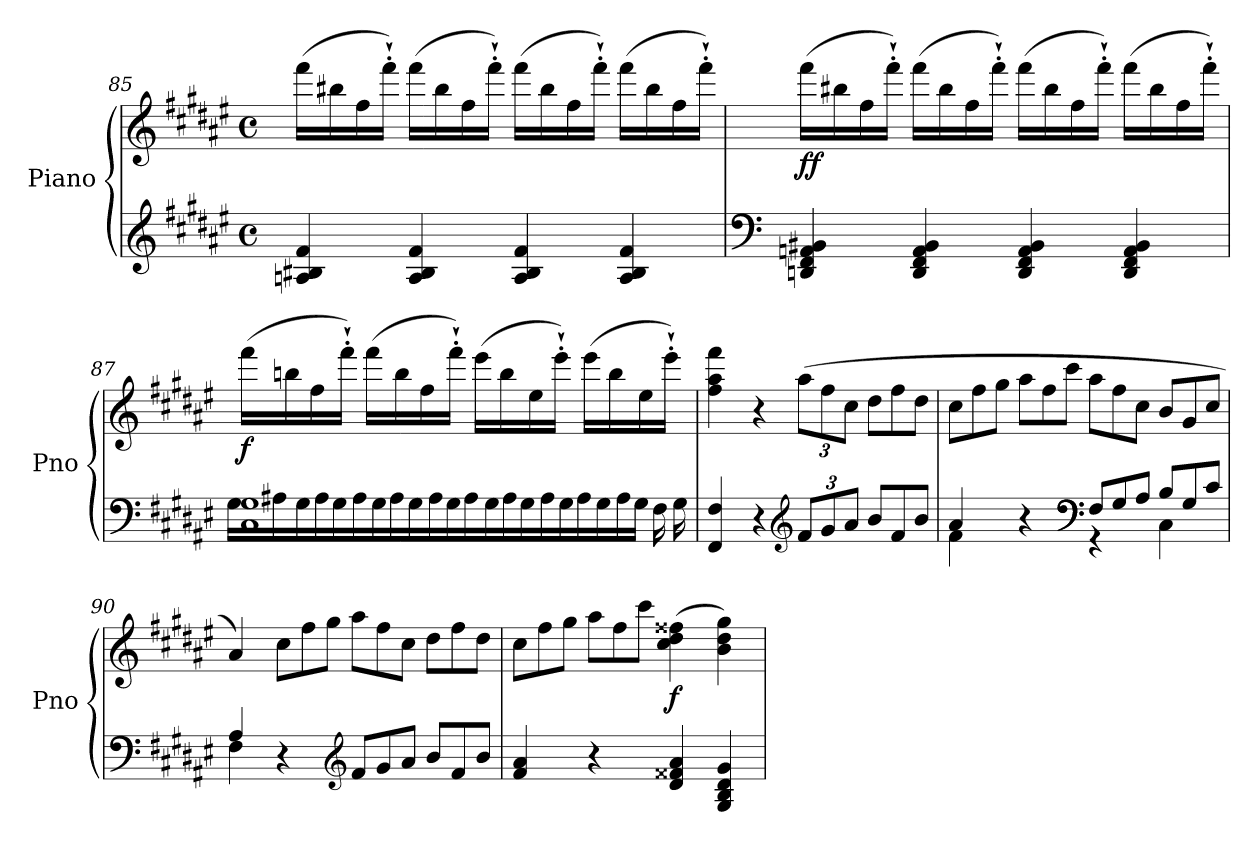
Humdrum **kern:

**kern	**kern	**dynam
*part1	*part1	*part1
*staff2	*staff1	*staff1/2
*I"Piano	*	*
*I'Pno	*	*
!!LO:LB:g=z
*clefG2	*clefG2	*
*k[f#c#g#d#a#e#]	*k[f#c#g#d#a#e#]	*
*M4/4	*M4/4	*
*met(c)	*met(c)	*
=85	=85	=85
4An/ 4B#X/ 4f#/	(16fff#\LL	.
.	16bb#X\	.
.	16ff#\	.
.	16fff#'`\JJ)	.
4A/ 4B#/ 4f#/	(16fff#\LL	.
.	16bb#\	.
.	16ff#\	.
.	16fff#'`\JJ)	.
4A/ 4B#/ 4f#/	(16fff#\LL	.
.	16bb#\	.
.	16ff#\	.
.	16fff#'`\JJ)	.
4A/ 4B#/ 4f#/	(16fff#\LL	.
.	16bb#\	.
.	16ff#\	.
.	16fff#'`\JJ)	.
=86	=86	=86
*clefF4	*	*
!	!	!LO:DY:b
4DDn/ 4FF#/ 4AAn/ 4BB#X/	(16fff#\LL	ff
.	16bb#X\	.
.	16ff#\	.
.	16fff#'`\JJ)	.
4DD/ 4FF#/ 4AA/ 4BB#/	(16fff#\LL	.
.	16bb#\	.
.	16ff#\	.
.	16fff#'`\JJ)	.
4DD/ 4FF#/ 4AA/ 4BB#/	(16fff#\LL	.
.	16bb#\	.
.	16ff#\	.
.	16fff#'`\JJ)	.
4DD/ 4FF#/ 4AA/ 4BB#/	(16fff#\LL	.
.	16bb#\	.
.	16ff#\	.
.	16fff#'`\JJ)	.
!!LO:PB:g=z
=87	=87	=87
*^	*	*
*	*Xtuplet	*	*
!	!	!	!LO:DY:b
1C# 1G#	23G#LL	(16fff#\LL	f
.	23A#X	.	.
.	.	16bbn\	.
.	23G#	.	.
.	.	16ff#\	.
.	23A#	.	.
.	23G#	.	.
.	.	16fff#'`\JJ)	.
.	23A#	.	.
.	.	(16fff#\LL	.
.	23G#	.	.
.	23A#	.	.
.	.	16bb\	.
.	23G#	.	.
.	.	16ff#\	.
.	23A#	.	.
.	23G#	.	.
.	.	16fff#'`\JJ)	.
.	23A#	.	.
.	.	(16eee#\LL	.
.	23G#	.	.
.	.	16bb\	.
.	23A#	.	.
.	23G#	.	.
.	.	16ee#\	.
.	23A#	.	.
.	.	16eee#'`\JJ)	.
.	23G#	.	.
.	23A#	.	.
.	.	(16eee#\LL	.
.	23G#	.	.
.	.	16bb\	.
.	23A#	.	.
.	23G#JJ	.	.
.	.	16ee#\	.
.	23F#\	.	.
.	.	16eee#'`\JJ)	.
.	23G#\	.	.
64ryy	64ryy	64ryy	.
*v	*v	*	*
=88	=88	=88
4FF#/ 4F#/	4ff#\ 4aa#\ 4fff#\	.
4r	4r	.
*clefG2	*	*
*tuplet	*	*
*Xbrackettup	*Xbrackettup	*
!	!	!LO:DY:b
!	!	!LO:DY:n=1:b
12f#/L	(12aa#\L	p other-dynamics
12g#/	12ff#\	.
12a#/J	12cc#\J	.
*Xtuplet	*Xtuplet	*
12b/L	12dd#\L	.
12f#/	12ff#\	.
12b/J	12dd#\J	.
!!LO:LB:g=z
=89	=89	=89
*^	*	*
4a#/	4f#\	12cc#\L	.
.	.	12ff#\	.
.	.	12gg#\J	.
4r	4ryy	12aa#\L	.
.	.	12ff#\	.
.	.	12ccc#\J	.
*clefF4	*	*	*
12F#/L	4r	12aa#\L	.
12G#/	.	12ff#\	.
12A#/J	.	12cc#\J	.
12B/L	4C#\	12b/L	.
12G#/	.	12g#/	.
12c#/J	.	12cc#/J	.
!!LO:LB:g=z
=90	=90	=90	=90
4A#/	4F#\	4a#/)	.
4r	2.ryy	12cc#\L	.
.	.	12ff#\	.
.	.	12gg#\J	.
*clefG2	*	*	*
12f#/L	.	12aa#\L	.
12g#/	.	12ff#\	.
12a#/J	.	12cc#\J	.
12b/L	.	12dd#\L	.
12f#/	.	12ff#\	.
12b/J	.	12dd#\J	.
*v	*v	*	*
!!LO:LB:g=z
=91	=91	=91
4f#/ 4a#/	12cc#\L	.
.	12ff#\	.
.	12gg#\J	.
4r	12aa#\L	.
.	12ff#\	.
.	12ccc#\J	.
!	!	!LO:DY:b
4d#/ 4f##X/ 4a#/	(4cc#\ 4dd#\ 4ff##X\	f
4G#/ 4B/ 4d#/ 4g#/	4b\ 4dd#\ 4gg#\)	.
=	=	=
*-	*-	*-
